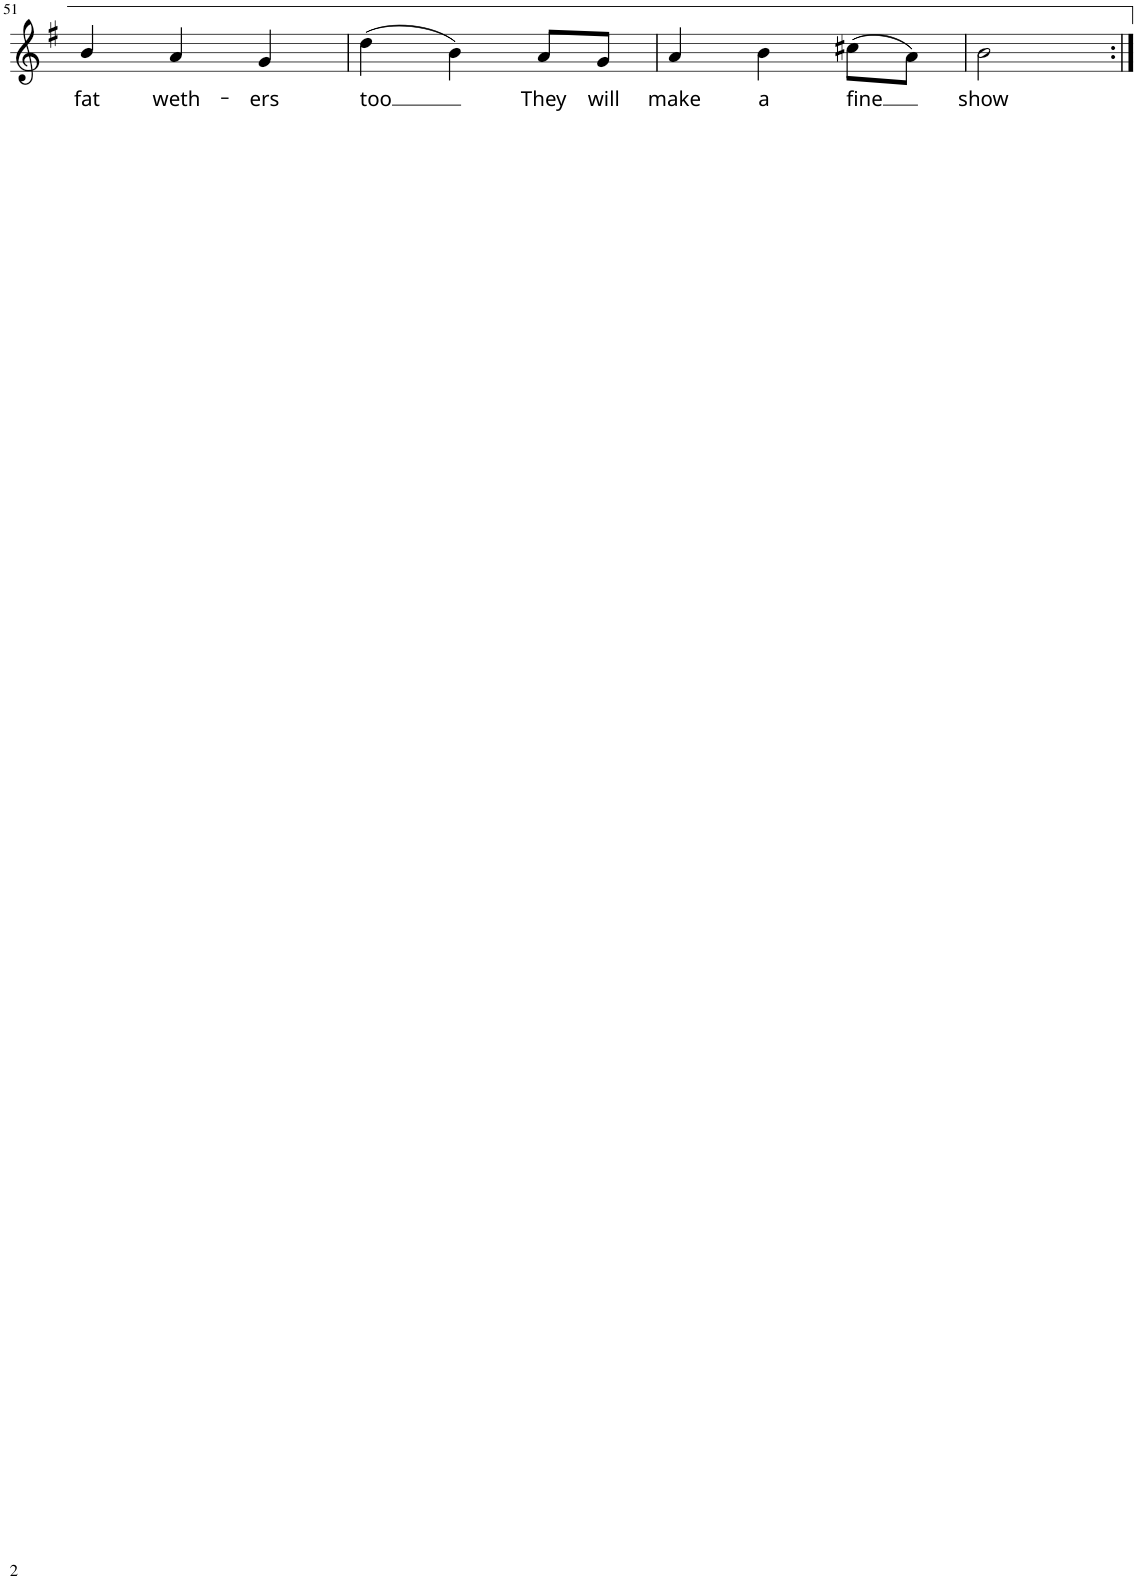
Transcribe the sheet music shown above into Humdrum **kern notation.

**kern	**text
*part1	*part1
*staff1	*staff1
*I"Violin	*
*I'Vln.	*
!!LO:PB:g=z
*clefG2	*
*k[f#]	*
*M3/4	*
=51	=51
!	!LO:LY:b
4b/	fat
!	!LO:LY:b
4a/	weth-
!	!LO:LY:b
4g/	-ers
=52	=52
!	!LO:LY:b
(4dd\	too
4b\)	.
!	!LO:LY:b
8a/L	They
!	!LO:LY:b
8g/J	will
=53	=53
!	!LO:LY:b
4a/	make
!	!LO:LY:b
4b\	a
!	!LO:LY:b
(8cc#X\L	fine
8a\J)	.
=54	=54
!	!LO:LY:b
2b\	show
=:|!	=:|!
*-	*-
